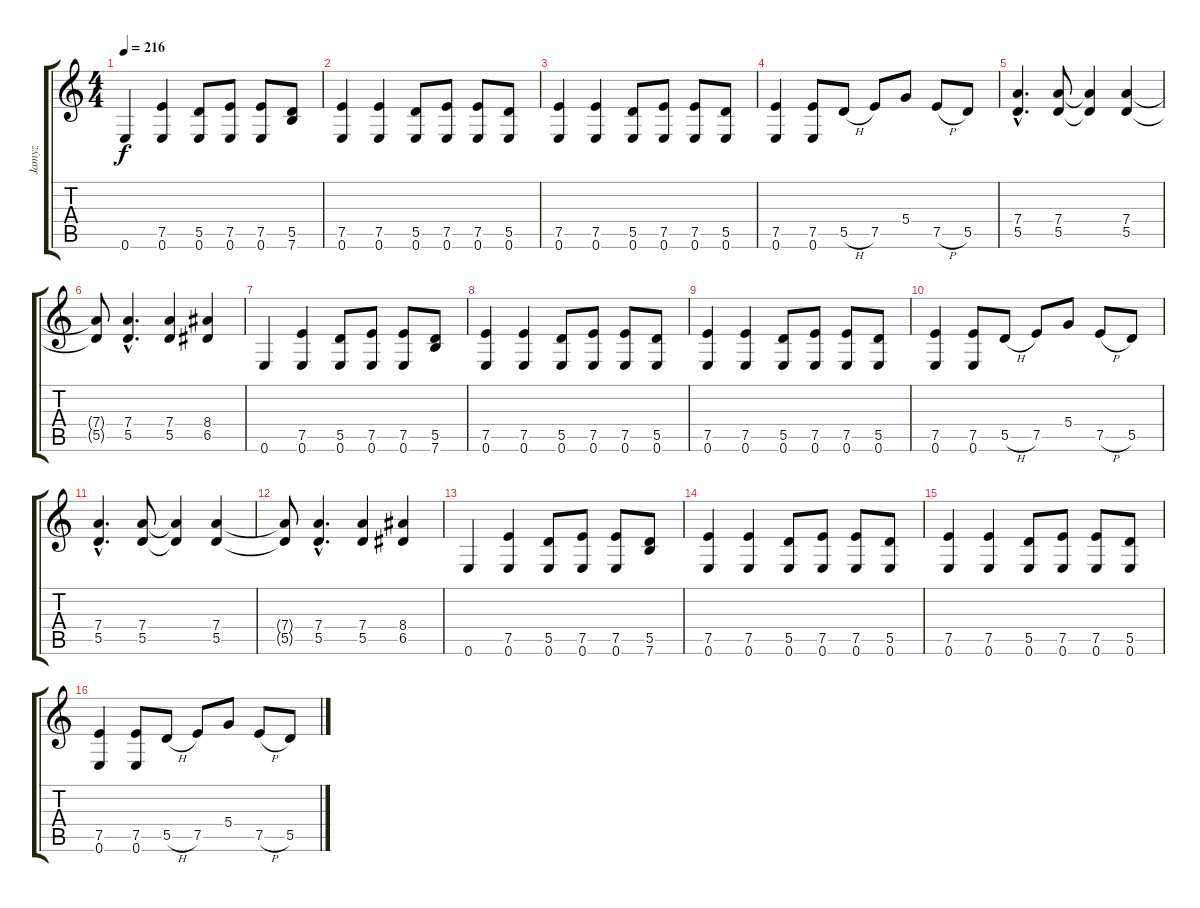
\track ("Jamyz" "Jamyz") {instrument distortionguitar}
\staff {score tabs}
\tuning (E4 B3 G3 D3 A2 E2) {hide}
\ts (4 4)
\tempo 216
\clef g2
\ks c
0.6.4{dy f} (7.5 0.6).4 (5.5 0.6).8 (7.5 0.6).8 (7.5 0.6).8 (5.5 7.6).8 |
(7.5 0.6).4 (7.5 0.6).4 (5.5 0.6).8 (7.5 0.6).8 (7.5 0.6).8 (5.5 0.6).8 |
(7.5 0.6).4 (7.5 0.6).4 (5.5 0.6).8 (7.5 0.6).8 (7.5 0.6).8 (5.5 0.6).8 |
(7.5 0.6).4 (7.5 0.6).8 5.5{h}.8 7.5.8 5.4.8 7.5{h}.8 5.5.8 |
(7.4{hac} 5.5{hac}).4{d} (7.4 5.5).8 (7.4{t} 5.5{t}).4 (7.4 5.5).4 |
(7.4{t} 5.5{t}).8 (7.4{hac} 5.5{hac}).4{d} (7.4 5.5).4 (8.4 6.5).4 |
0.6.4 (7.5 0.6).4 (5.5 0.6).8 (7.5 0.6).8 (7.5 0.6).8 (5.5 7.6).8 |
(7.5 0.6).4 (7.5 0.6).4 (5.5 0.6).8 (7.5 0.6).8 (7.5 0.6).8 (5.5 0.6).8 |
(7.5 0.6).4 (7.5 0.6).4 (5.5 0.6).8 (7.5 0.6).8 (7.5 0.6).8 (5.5 0.6).8 |
(7.5 0.6).4 (7.5 0.6).8 5.5{h}.8 7.5.8 5.4.8 7.5{h}.8 5.5.8 |
(7.4{hac} 5.5{hac}).4{d} (7.4 5.5).8 (7.4{t} 5.5{t}).4 (7.4 5.5).4 |
(7.4{t} 5.5{t}).8 (7.4{hac} 5.5{hac}).4{d} (7.4 5.5).4 (8.4 6.5).4 |
0.6.4 (7.5 0.6).4 (5.5 0.6).8 (7.5 0.6).8 (7.5 0.6).8 (5.5 7.6).8 |
(7.5 0.6).4 (7.5 0.6).4 (5.5 0.6).8 (7.5 0.6).8 (7.5 0.6).8 (5.5 0.6).8 |
(7.5 0.6).4 (7.5 0.6).4 (5.5 0.6).8 (7.5 0.6).8 (7.5 0.6).8 (5.5 0.6).8 |
(7.5 0.6).4 (7.5 0.6).8 5.5{h}.8 7.5.8 5.4.8 7.5{h}.8 5.5.8
